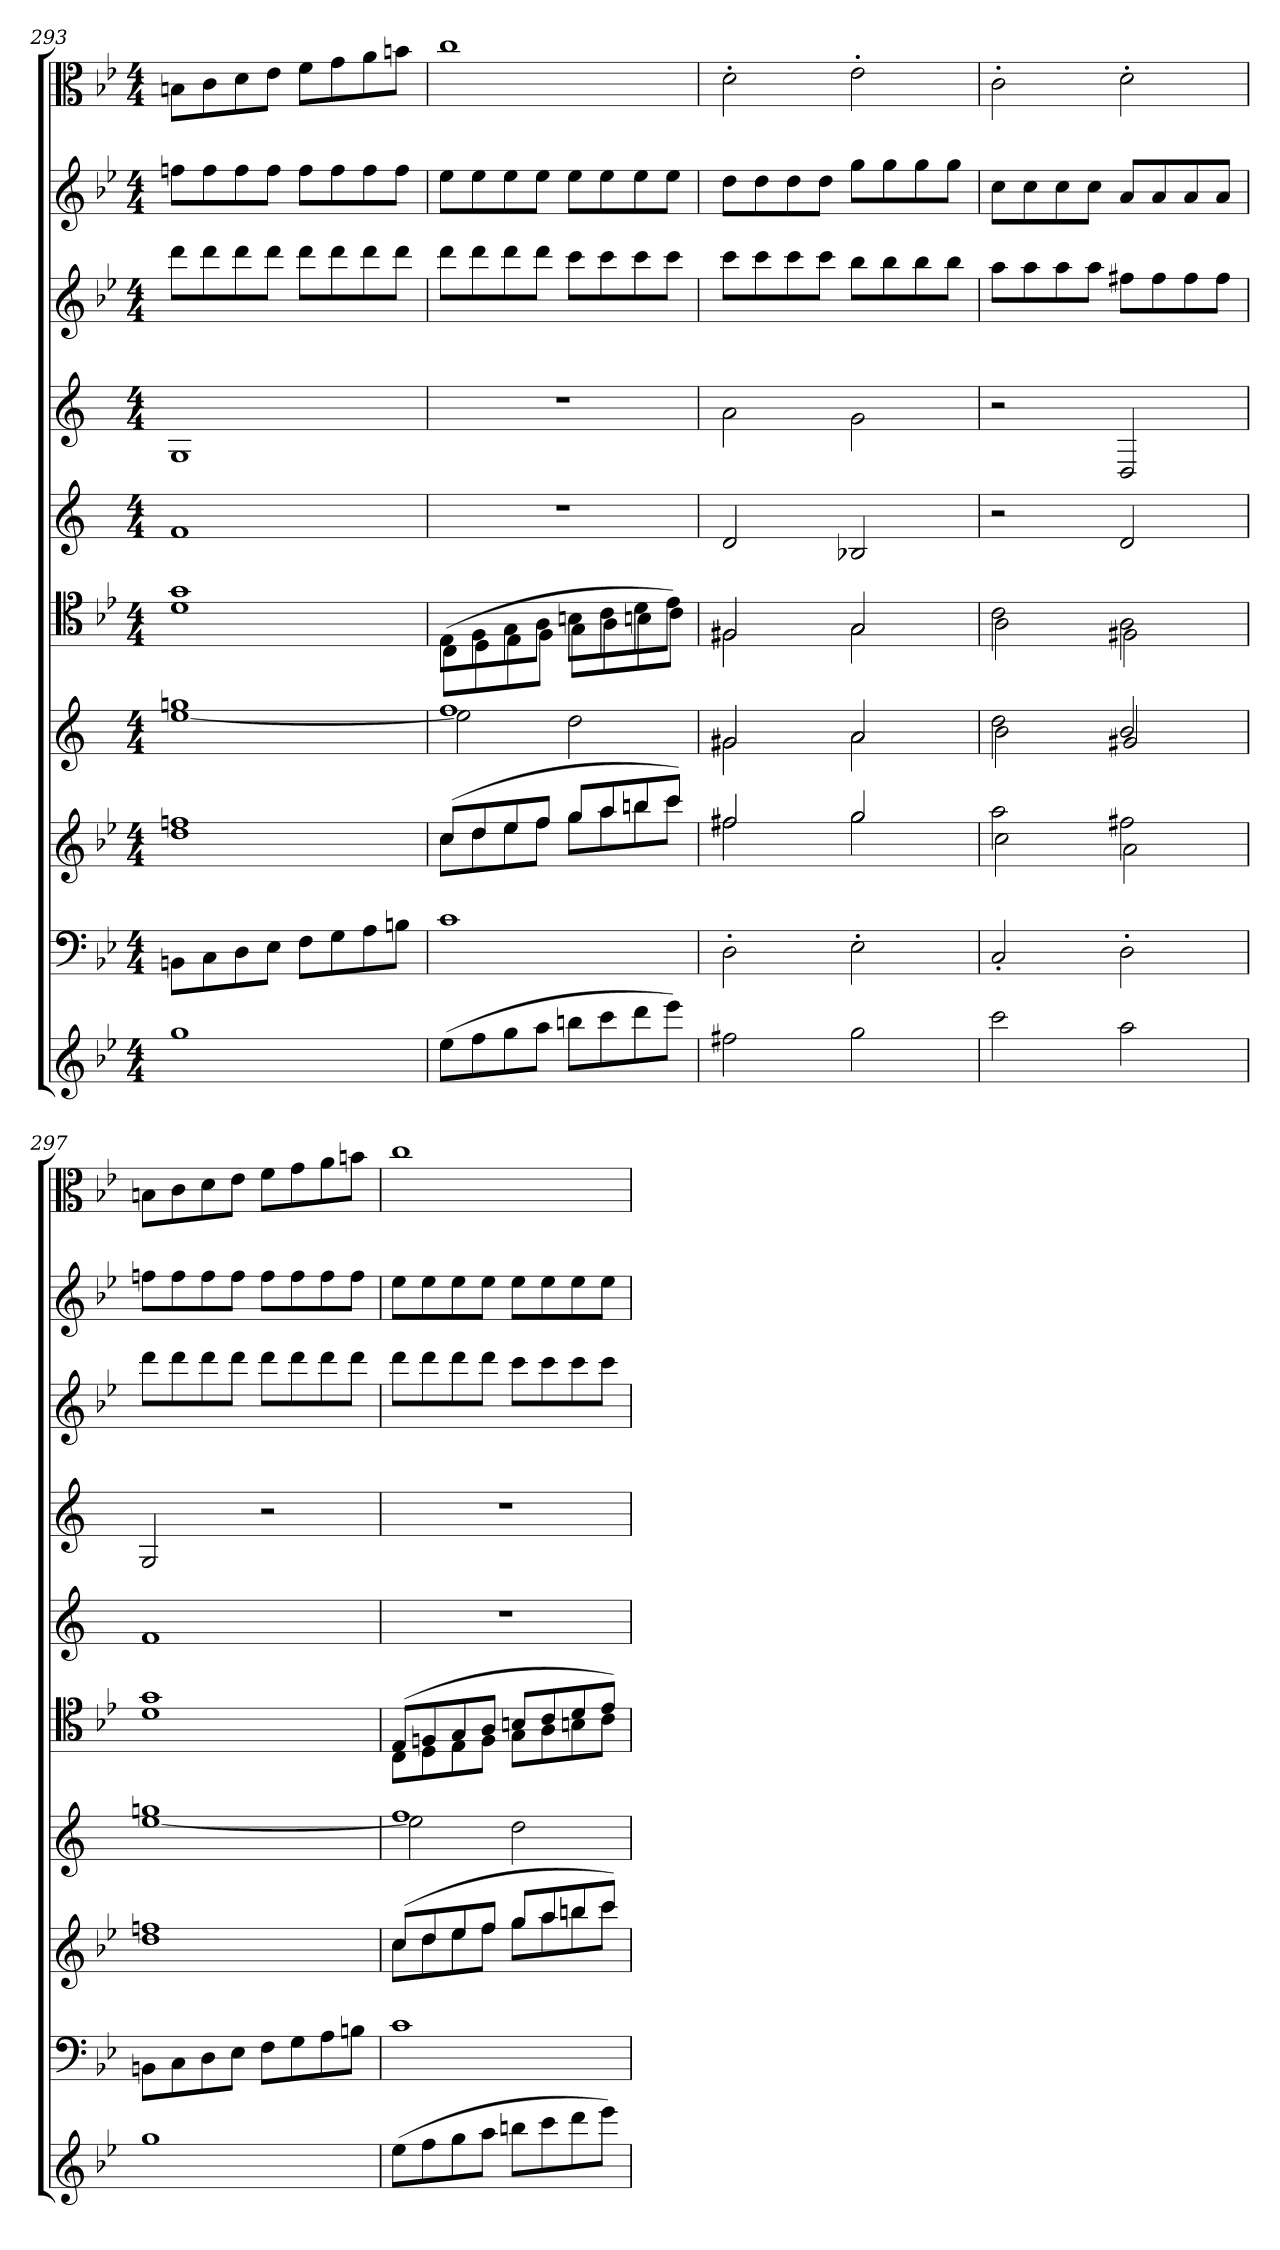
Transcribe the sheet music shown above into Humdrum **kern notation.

**kern	**kern	**kern	**kern	**kern	**kern	**kern	**kern	**kern	**kern
*part10	*part9	*part8	*part7	*part6	*part5	*part4	*part3	*part2	*part1
*staff10	*staff9	*staff8	*staff7	*staff6	*staff5	*staff4	*staff3	*staff2	*staff1
*clefG2	*clefF4	*clefG2	*clefG2	*clefC4	*clefG2	*clefG2	*clefG2	*clefG2	*clefC3
*k[b-e-]	*k[b-e-]	*k[b-e-]	*k[]	*k[b-e-]	*k[]	*k[]	*k[b-e-]	*k[b-e-]	*k[b-e-]
*g:	*g:	*g:	*	*g:	*	*	*g:	*g:	*g:
*M4/4	*M4/4	*M4/4	*M4/4	*M4/4	*M4/4	*M4/4	*M4/4	*M4/4	*M4/4
=293	=293	=293	=293	=293	=293	=293	=293	=293	=293
*	*	*^	*^	*^	*	*	*	*	*
1gg\	8BBn\L	1ffn\	1dd\	1ggn\	[1ee\	1g\	1d\	1f/	1G/	8ddd\L	8ffn\L	8Bn\L
.	8C\	.	.	.	.	.	.	.	.	8ddd\	8ff\	8c\
.	8D\	.	.	.	.	.	.	.	.	8ddd\	8ff\	8d\
.	8E-\J	.	.	.	.	.	.	.	.	8ddd\J	8ff\J	8e-\J
.	8F\L	.	.	.	.	.	.	.	.	8ddd\L	8ff\L	8f\L
.	8G\	.	.	.	.	.	.	.	.	8ddd\	8ff\	8g\
.	8A\	.	.	.	.	.	.	.	.	8ddd\	8ff\	8a\
.	8Bn\J	.	.	.	.	.	.	.	.	8ddd\J	8ff\J	8bn\J
=294	=294	=294	=294	=294	=294	=294	=294	=294	=294	=294	=294	=294
(8ee-\L	1c\	(8cc/L	8cc\L	1ff\	2ee\]	(8E-\L	8C\L	1r	1r	8ddd\L	8ee-\L	1cc\
8ff\	.	8dd/	8dd\	.	.	8F\	8D\	.	.	8ddd\	8ee-\	.
8gg\	.	8ee-/	8ee-\	.	.	8G\	8E-\	.	.	8ddd\	8ee-\	.
8aa\J	.	8ff/J	8ff\J	.	.	8A\J	8F\J	.	.	8ddd\J	8ee-\J	.
8bbn\L	.	8gg/L	8gg\L	.	2dd\	8Bn\L	8G\L	.	.	8ccc\L	8ee-\L	.
8ccc\	.	8aa/	8aa\	.	.	8c\	8A\	.	.	8ccc\	8ee-\	.
8ddd\	.	8bbn/	8bbn\	.	.	8d\	8Bn\	.	.	8ccc\	8ee-\	.
8eee-\J)	.	8ccc/J)	8ccc\J	.	.	8e-\J)	8c\J	.	.	8ccc\J	8ee-\J	.
=295	=295	=295	=295	=295	=295	=295	=295	=295	=295	=295	=295	=295
2ff#X\	2D'\	2ff#X/	2ff#X\	2g#X/	2g#X\	2F#X/	2F#X\	2d/	2a\	8ccc\L	8dd\L	2d'\
.	.	.	.	.	.	.	.	.	.	8ccc\	8dd\	.
.	.	.	.	.	.	.	.	.	.	8ccc\	8dd\	.
.	.	.	.	.	.	.	.	.	.	8ccc\J	8dd\J	.
2gg\	2E-'\	2gg/	2gg\	2a/	2a\	2G/	2G\	2B-X/	2g\	8bb-\L	8gg\L	2e-'\
.	.	.	.	.	.	.	.	.	.	8bb-\	8gg\	.
.	.	.	.	.	.	.	.	.	.	8bb-\	8gg\	.
.	.	.	.	.	.	.	.	.	.	8bb-\J	8gg\J	.
=296	=296	=296	=296	=296	=296	=296	=296	=296	=296	=296	=296	=296
2ccc\	2C'/	2aa\	2cc\	2dd\	2b\	2c\	2A\	2r	2r	8aa\L	8cc\L	2c'\
.	.	.	.	.	.	.	.	.	.	8aa\	8cc\	.
.	.	.	.	.	.	.	.	.	.	8aa\	8cc\	.
.	.	.	.	.	.	.	.	.	.	8aa\J	8cc\J	.
2aa\	2D'\	2ff#X\	2a\	2b/	2g#X/	2A\	2F#X\	2d/	2D/	8ff#X\L	8a/L	2d'\
.	.	.	.	.	.	.	.	.	.	8ff#\	8a/	.
.	.	.	.	.	.	.	.	.	.	8ff#\	8a/	.
.	.	.	.	.	.	.	.	.	.	8ff#\J	8a/J	.
=297	=297	=297	=297	=297	=297	=297	=297	=297	=297	=297	=297	=297
1gg\	8BBn\L	1ffn\	1dd\	1ggn\	[1ee\	1g\	1d\	1f/	2G/	8ddd\L	8ffn\L	8Bn\L
.	8C\	.	.	.	.	.	.	.	.	8ddd\	8ff\	8c\
.	8D\	.	.	.	.	.	.	.	.	8ddd\	8ff\	8d\
.	8E-\J	.	.	.	.	.	.	.	.	8ddd\J	8ff\J	8e-\J
.	8F\L	.	.	.	.	.	.	.	2r	8ddd\L	8ff\L	8f\L
.	8G\	.	.	.	.	.	.	.	.	8ddd\	8ff\	8g\
.	8A\	.	.	.	.	.	.	.	.	8ddd\	8ff\	8a\
.	8Bn\J	.	.	.	.	.	.	.	.	8ddd\J	8ff\J	8bn\J
=298	=298	=298	=298	=298	=298	=298	=298	=298	=298	=298	=298	=298
(8ee-\L	1c\	(8cc/L	8cc\L	1ff\	2ee\]	(8E-/L	8C\L	1r	1r	8ddd\L	8ee-\L	1cc\
8ff\	.	8dd/	8dd\	.	.	8Fn/	8D\	.	.	8ddd\	8ee-\	.
8gg\	.	8ee-/	8ee-\	.	.	8G/	8E-\	.	.	8ddd\	8ee-\	.
8aa\J	.	8ff/J	8ff\J	.	.	8A/J	8F\J	.	.	8ddd\J	8ee-\J	.
8bbn\L	.	8gg/L	8gg\L	.	2dd\	8Bn/L	8G\L	.	.	8ccc\L	8ee-\L	.
8ccc\	.	8aa/	8aa\	.	.	8c/	8A\	.	.	8ccc\	8ee-\	.
8ddd\	.	8bbn/	8bbn\	.	.	8d/	8Bn\	.	.	8ccc\	8ee-\	.
8eee-\J)	.	8ccc/J)	8ccc\J	.	.	8e-/J)	8c\J	.	.	8ccc\J	8ee-\J	.
*	*	*v	*v	*	*	*v	*v	*	*	*	*	*
*	*	*	*v	*v	*	*	*	*	*	*
=	=	=	=	=	=	=	=	=	=
*-	*-	*-	*-	*-	*-	*-	*-	*-	*-
